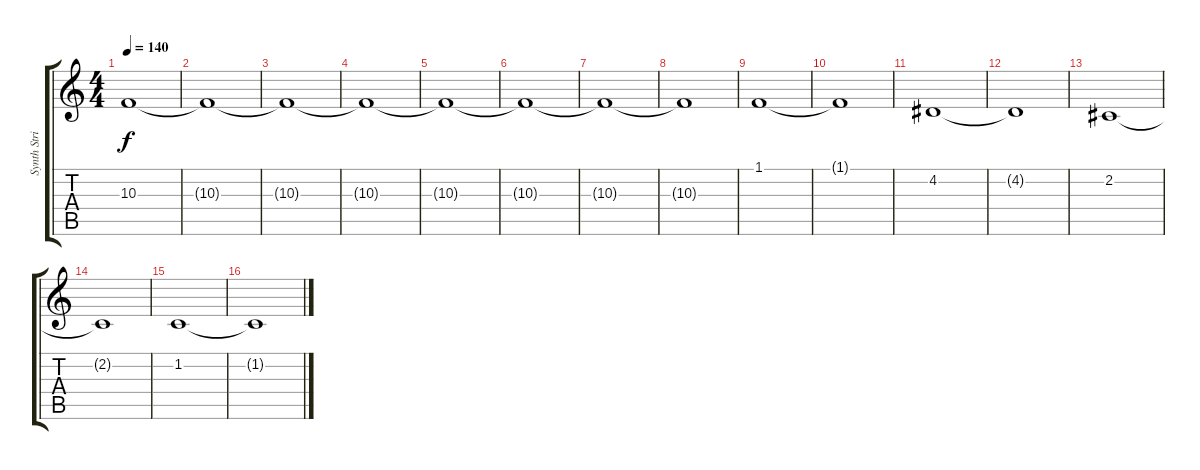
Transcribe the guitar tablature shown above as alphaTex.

\track ("Synth Strings (Backing 2)" "Synth Stri") {instrument pad8sweep}
\staff {score tabs}
\tuning (E4 B3 G3 D3 A2 E2) {hide}
\ts (4 4)
\tempo 140
\clef g2
\ks c
10.3{t}.1{dy f} |
10.3{t}.1 |
10.3{t}.1 |
10.3{t}.1 |
10.3{t}.1 |
10.3{t}.1 |
10.3{t}.1 |
10.3{t}.1 |
1.1.1{volume 10} |
1.1{t}.1 |
4.2.1 |
4.2{t}.1 |
2.2.1 |
2.2{t}.1 |
1.2.1 |
1.2{t}.1
